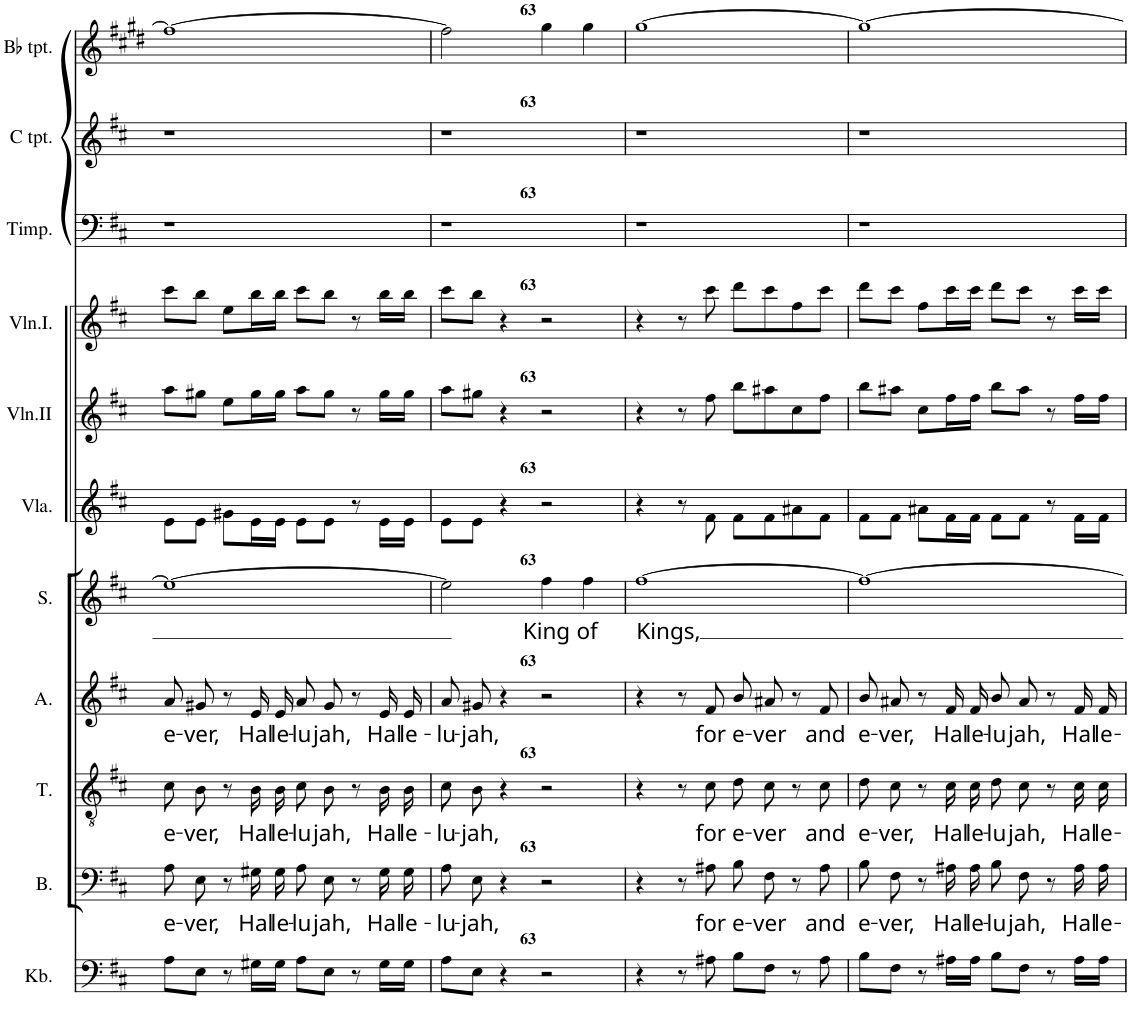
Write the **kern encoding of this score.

**kern	**kern	**text	**kern	**text	**kern	**text	**kern	**text	**kern	**kern	**kern	**kern	**kern	**kern
*part11	*part10	*part10	*part9	*part9	*part8	*part8	*part7	*part7	*part6	*part5	*part4	*part3	*part2	*part1
*staff11	*staff10	*staff10	*staff9	*staff9	*staff8	*staff8	*staff7	*staff7	*staff6	*staff5	*staff4	*staff3	*staff2	*staff1
*I"Kontrabas	*I"Bass	*	*I"Tenor	*	*I"Alto	*	*I"Soprano	*	*I"Viola	*I"Violin II	*I"Violin I.	*I"Timpani	*I"C trompet	*I"Bb trompet
*I'Kb.	*I'B.	*	*I'T.	*	*I'A.	*	*I'S.	*	*I'Vla.	*I'Vln.II	*I'Vln.I.	*I'Timp.	*I'C tpt.	*I'Bb tpt.
!!LO:PB:g=z
*clefF4	*clefF4	*	*clefGv2	*	*clefG2	*	*clefG2	*	*clefG2	*clefG2	*clefG2	*clefF4	*clefG2	*clefG2
*Trd7c12	*	*	*	*	*	*	*	*	*	*	*	*	*Trd1c2	*Trd1c2
*k[f#c#]	*k[f#c#]	*	*k[f#c#]	*	*k[f#c#]	*	*k[f#c#]	*	*k[f#c#]	*k[f#c#]	*k[f#c#]	*k[f#c#]	*k[f#c#]	*k[f#c#g#d#]
*M4/4	*M4/4	*	*M4/4	*	*M4/4	*	*M4/4	*	*M4/4	*M4/4	*M4/4	*M4/4	*M4/4	*M4/4
=62	=62	=62	=62	=62	=62	=62	=62	=62	=62	=62	=62	=62	=62	=62
!	!	!LO:LY:b	!	!LO:LY:b	!	!LO:LY:b	!	!	!	!	!	!	!	!
8A\L	8A\L	e-	8c#\L	e-	8a/L	e-	1ee_	.	8e\L	8aa\L	8ccc#\L	1r	1r	1ff#_
!	!	!LO:LY:b	!	!LO:LY:b	!	!LO:LY:b	!	!	!	!	!	!	!	!
8E\J	8E\J	-ver,	8B\J	-ver,	8g#X/J	-ver,	.	.	8e\J	8gg#X\J	8bb\J	.	.	.
8r	8r	.	8r	.	8r	.	.	.	8g#X\L	8ee\L	8ee\L	.	.	.
!	!	!LO:LY:b	!	!LO:LY:b	!	!LO:LY:b	!	!	!	!	!	!	!	!
16G#X\LL	16G#X\LL	Hal-	16B\LL	Hal-	16e/LL	Hal-	.	.	16e\L	16gg#\L	16bb\L	.	.	.
!	!	!LO:LY:b	!	!LO:LY:b	!	!LO:LY:b	!	!	!	!	!	!	!	!
16G#\JJ	16G#\JJ	-le-	16B\JJ	-le-	16e/JJ	-le-	.	.	16e\JJ	16gg#\JJ	16bb\JJ	.	.	.
!	!	!LO:LY:b	!	!LO:LY:b	!	!LO:LY:b	!	!	!	!	!	!	!	!
8A\L	8A\L	-lu	8c#\L	-lu-	8a/L	-lu-	.	.	8e\L	8aa\L	8ccc#\L	.	.	.
!	!	!LO:LY:b	!	!LO:LY:b	!	!LO:LY:b	!	!	!	!	!	!	!	!
8E\J	8E\J	jah,	8B\J	-jah,	8g#/J	-jah,	.	.	8e\J	8gg#\J	8bb\J	.	.	.
8r	8r	.	8r	.	8r	.	.	.	8r	8r	8r	.	.	.
!	!	!LO:LY:b	!	!LO:LY:b	!	!LO:LY:b	!	!	!	!	!	!	!	!
16G#\LL	16G#\LL	Hal-	16B\LL	Hal-	16e/LL	Hal-	.	.	16e\LL	16gg#\LL	16bb\LL	.	.	.
!	!	!LO:LY:b	!	!LO:LY:b	!	!LO:LY:b	!	!	!	!	!	!	!	!
16G#\JJ	16G#\JJ	-le-	16B\JJ	-le-	16e/JJ	-le-	.	.	16e\JJ	16gg#\JJ	16bb\JJ	.	.	.
=63	=63	=63	=63	=63	=63	=63	=63	=63	=63	=63	=63	=63	=63	=63
!	!	!LO:LY:b	!	!LO:LY:b	!	!LO:LY:b	!	!	!	!	!	!	!	!
8A\L	8A\L	-lu-	8c#\L	-lu-	8a/L	-lu-	2ee\]	.	8e\L	8aa\L	8ccc#\L	1r	1r	2ff#\]
!	!	!LO:LY:b	!	!LO:LY:b	!	!LO:LY:b	!	!	!	!	!	!	!	!
8E\J	8E\J	-jah,	8B\J	-jah,	8g#X/J	-jah,	.	.	8e\J	8gg#X\J	8bb\J	.	.	.
4r	4r	.	4r	.	4r	.	.	.	4r	4r	4r	.	.	.
!	!	!	!	!	!	!	!	!LO:LY:b	!	!	!	!	!	!
2r	2r	.	2r	.	2r	.	4ff#\	King	2r	2r	2r	.	.	4gg#\
!	!	!	!	!	!	!	!	!LO:LY:b	!	!	!	!	!	!
.	.	.	.	.	.	.	4ff#\	of	.	.	.	.	.	4gg#\
=64	=64	=64	=64	=64	=64	=64	=64	=64	=64	=64	=64	=64	=64	=64
!	!	!	!	!	!	!	!	!LO:LY:b	!	!	!	!	!	!
4r	4r	.	4r	.	4r	.	[1ff#	Kings,	4r	4r	4r	1r	1r	[1gg#
8r	8r	.	8r	.	8r	.	.	.	8r	8r	8r	.	.	.
!	!	!LO:LY:b	!	!LO:LY:b	!	!LO:LY:b	!	!	!	!	!	!	!	!
8A#X\	8A#X\	for	8c#\	for	8f#/	for	.	.	8f#\	8ff#\	8ccc#\	.	.	.
!	!	!LO:LY:b	!	!LO:LY:b	!	!LO:LY:b	!	!	!	!	!	!	!	!
8B\L	8B\L	e-	8d\L	e-	8b/L	e-	.	.	8f#\L	8bb\L	8ddd\L	.	.	.
!	!	!LO:LY:b	!	!LO:LY:b	!	!LO:LY:b	!	!	!	!	!	!	!	!
8F#\J	8F#\J	-ver	8c#\J	-ver	8a#X/J	-ver	.	.	8f#\	8aa#X\	8ccc#\	.	.	.
8r	8r	.	8r	.	8r	.	.	.	8a#X\	8cc#\	8ff#\	.	.	.
!	!	!LO:LY:b	!	!LO:LY:b	!	!LO:LY:b	!	!	!	!	!	!	!	!
8A#\	8A#\	and	8c#\	and	8f#/	and	.	.	8f#\J	8ff#\J	8ccc#\J	.	.	.
=65	=65	=65	=65	=65	=65	=65	=65	=65	=65	=65	=65	=65	=65	=65
!	!	!LO:LY:b	!	!LO:LY:b	!	!LO:LY:b	!	!	!	!	!	!	!	!
8B\L	8B\L	e-	8d\L	e-	8b/L	e-	1ff#_	.	8f#\L	8bb\L	8ddd\L	1r	1r	1gg#_
!	!	!LO:LY:b	!	!LO:LY:b	!	!LO:LY:b	!	!	!	!	!	!	!	!
8F#\J	8F#\J	-ver,	8c#\J	-ver,	8a#X/J	-ver,	.	.	8f#\J	8aa#X\J	8ccc#\J	.	.	.
8r	8r	.	8r	.	8r	.	.	.	8a#X\L	8cc#\L	8ff#\L	.	.	.
!	!	!LO:LY:b	!	!LO:LY:b	!	!LO:LY:b	!	!	!	!	!	!	!	!
16A#X\LL	16A#X\LL	Hal-	16c#\LL	Hal-	16f#/LL	Hal-	.	.	16f#\L	16ff#\L	16ccc#\L	.	.	.
!	!	!LO:LY:b	!	!LO:LY:b	!	!LO:LY:b	!	!	!	!	!	!	!	!
16A#\JJ	16A#\JJ	-le-	16c#\JJ	-le-	16f#/JJ	-le-	.	.	16f#\JJ	16ff#\JJ	16ccc#\JJ	.	.	.
!	!	!LO:LY:b	!	!LO:LY:b	!	!LO:LY:b	!	!	!	!	!	!	!	!
8B\L	8B\L	-lu-	8d\L	-lu-	8b/L	-lu-	.	.	8f#\L	8bb\L	8ddd\L	.	.	.
!	!	!LO:LY:b	!	!LO:LY:b	!	!LO:LY:b	!	!	!	!	!	!	!	!
8F#\J	8F#\J	-jah,	8c#\J	-jah,	8a#/J	-jah,	.	.	8f#\J	8aa#\J	8ccc#\J	.	.	.
8r	8r	.	8r	.	8r	.	.	.	8r	8r	8r	.	.	.
!	!	!LO:LY:b	!	!LO:LY:b	!	!LO:LY:b	!	!	!	!	!	!	!	!
16A#\LL	16A#\LL	Hal-	16c#\LL	Hal-	16f#/LL	Hal-	.	.	16f#\LL	16ff#\LL	16ccc#\LL	.	.	.
!	!	!LO:LY:b	!	!LO:LY:b	!	!LO:LY:b	!	!	!	!	!	!	!	!
16A#\JJ	16A#\JJ	-le-	16c#\JJ	-le-	16f#/JJ	-le-	.	.	16f#\JJ	16ff#\JJ	16ccc#\JJ	.	.	.
=	=	=	=	=	=	=	=	=	=	=	=	=	=	=
*-	*-	*-	*-	*-	*-	*-	*-	*-	*-	*-	*-	*-	*-	*-
